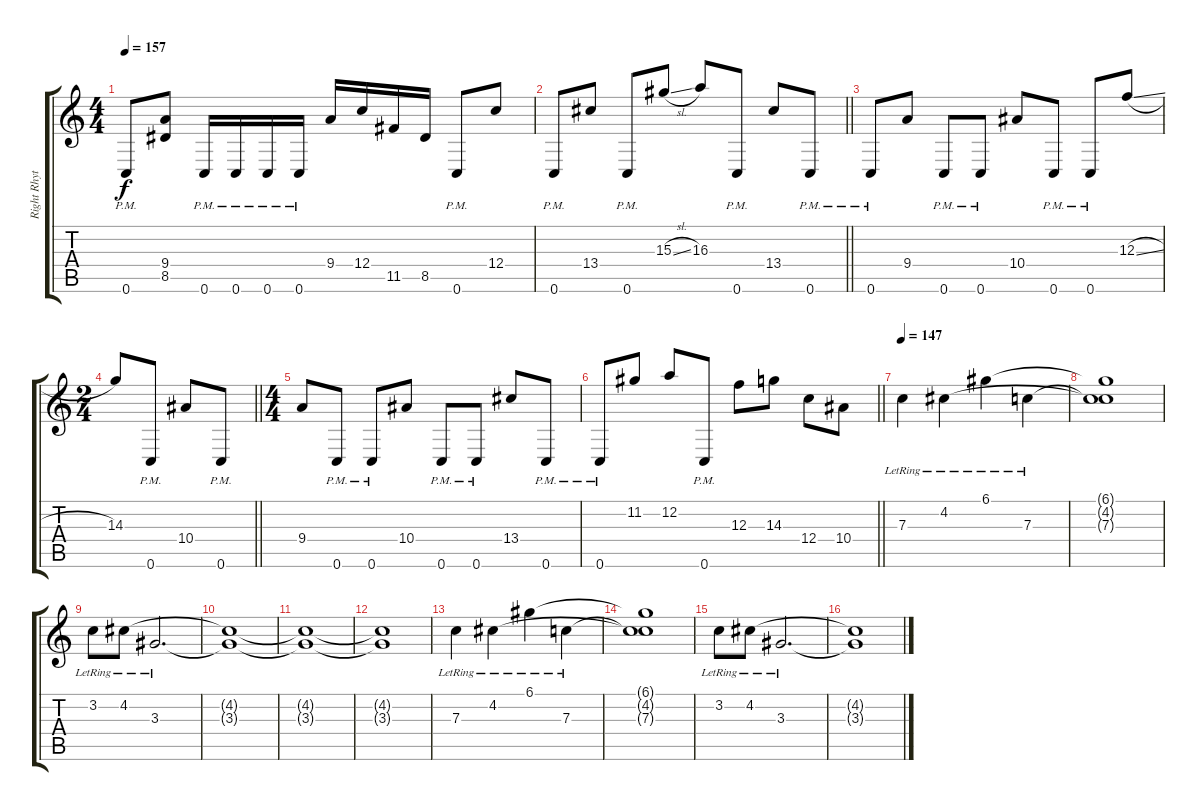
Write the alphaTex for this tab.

\track ("Right Rhythm" "Right Rhyt") {instrument distortionguitar}
\staff {score tabs}
\tuning (D4 A3 F3 C3 G2 C2) {hide}
\ts (4 4)
\tempo 157
\clef g2
\ks c
0.6{pm}.8{dy f} (9.4 8.5).8 0.6{pm}.16 0.6{pm}.16 0.6{pm}.16 0.6{pm}.16 9.4.16 12.4.16 11.5.16 8.5.16 0.6{pm}.8 12.4.8 |
\barLineRight lightlight
0.6{pm}.8 13.4.8 0.6{pm}.8 15.3{sl}.8 16.3.8 0.6{pm}.8 13.4.8 0.6{pm}.8 |
\section ("" "")
0.6{pm}.8 9.4.8 0.6{pm}.8 0.6{pm}.8 10.4.8 0.6{pm}.8 0.6{pm}.8 12.3{sl}.8 |
\ts (2 4)
\barLineRight lightlight
14.3.8 0.6{pm}.8 10.4.8 0.6{pm}.8 |
\ts (4 4)
\section ("" "")
9.4.8 0.6{pm}.8 0.6{pm}.8 10.4.8 0.6{pm}.8 0.6{pm}.8 13.4.8 0.6{pm}.8 |
\barLineRight lightlight
0.6{pm}.8 11.2.8 12.2.8 0.6{pm}.8 12.3.8 14.3.8 12.4.8 10.4.8 |
\section ("" "")
\tempo 147
7.3{lr}.4 4.2{lr}.4 6.1{lr}.4 7.3{lr}.4 |
(6.1{t} 4.2{t} 7.3{t}).1 |
3.2{lr}.8 4.2{lr}.8 3.3{lr}.2{d} |
(4.2{t} 3.3{t}).1 |
(4.2{t} 3.3{t}).1 |
(4.2{t} 3.3{t}).1 |
7.3{lr}.4 4.2{lr}.4 6.1{lr}.4 7.3{lr}.4 |
(6.1{t} 4.2{t} 7.3{t}).1 |
3.2{lr}.8 4.2{lr}.8 3.3{lr}.2{d} |
(4.2{t} 3.3{t}).1
